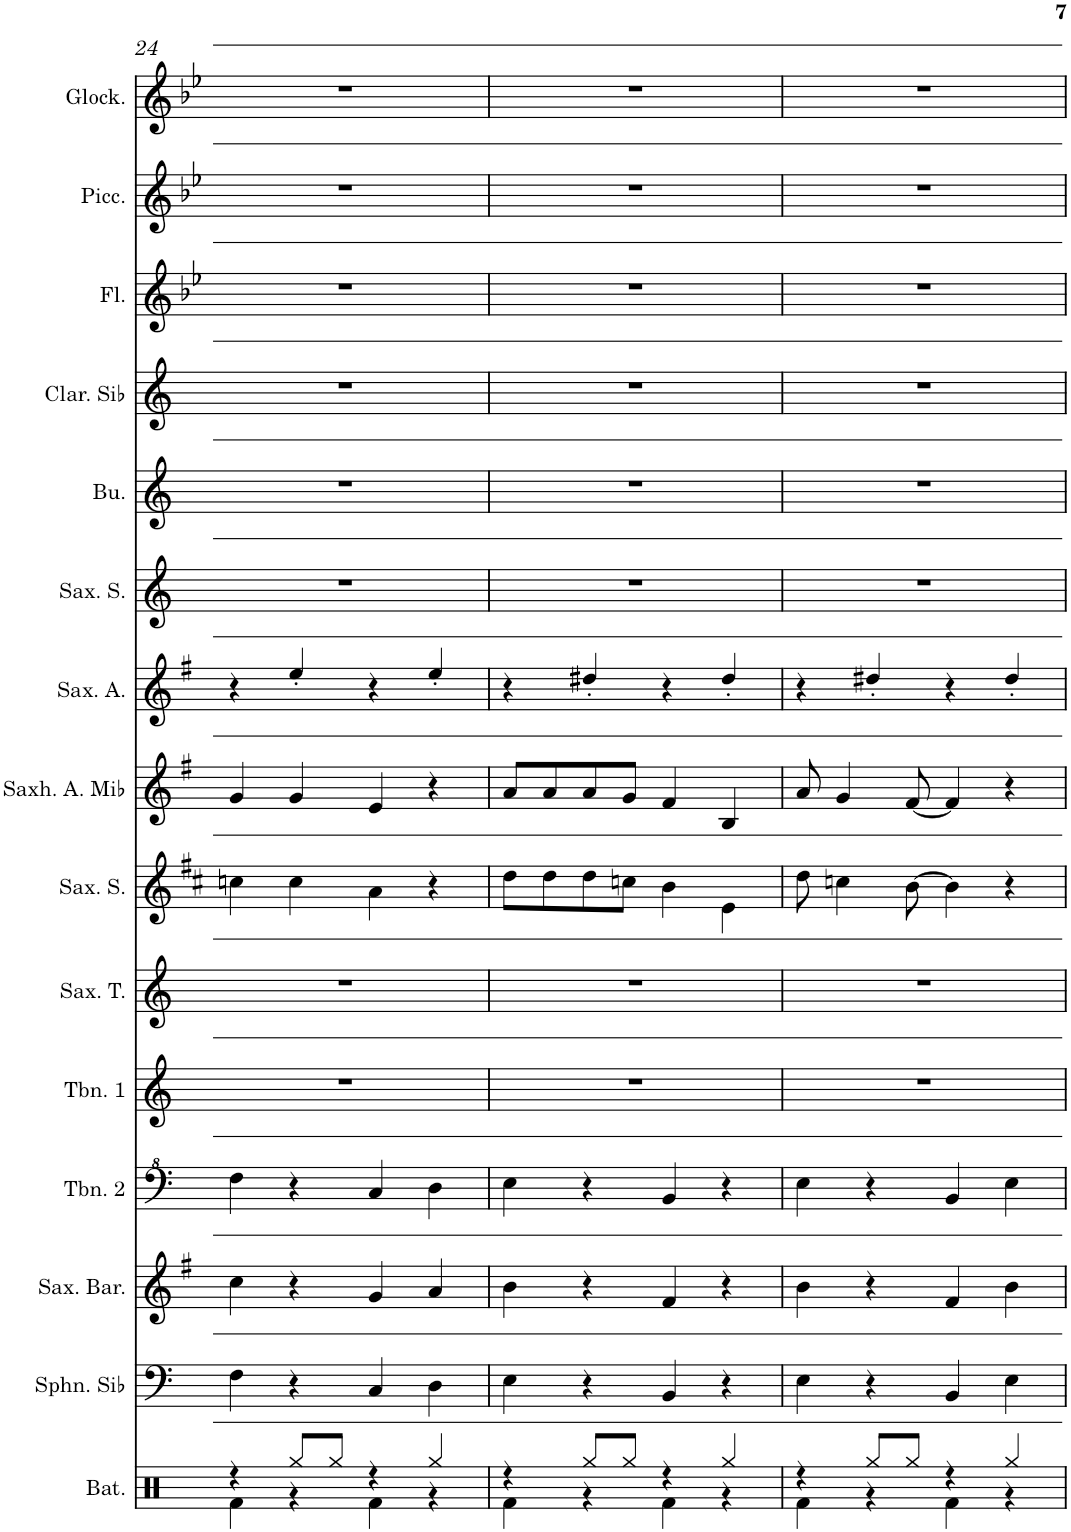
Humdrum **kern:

**kern	**kern	**kern	**kern	**kern	**kern	**kern	**kern	**kern	**kern	**kern	**kern	**kern	**kern	**kern
*part15	*part14	*part13	*part12	*part11	*part10	*part9	*part8	*part7	*part6	*part5	*part4	*part3	*part2	*part1
*staff15	*staff14	*staff13	*staff12	*staff11	*staff10	*staff9	*staff8	*staff7	*staff6	*staff5	*staff4	*staff3	*staff2	*staff1
*I"Batterie	*I"Sousaphone en Sib	*I"Saxophone Baryton	*I"Trombone 2	*I"Trombone 1	*I"Saxophone Ténor	*I"Saxophone soprano	*I"Saxhorn Alto en Mib	*I"Saxophone Alto	*I"Saxophone Soprano	*I"Bugle	*I"Clarinette en Sib	*I"Flûte	*I"Piccolo	*I"Glockenspiel
*I'Bat.	*I'Sphn. Sib	*I'Sax. Bar.	*I'Tbn. 2	*I'Tbn. 1	*I'Sax. T.	*I'Sax. S.	*I'Saxh. A. Mib	*I'Sax. A.	*I'Sax. S.	*I'Bu.	*I'Clar. Sib	*I'Fl.	*I'Picc.	*I'Glock.
!!LO:PB:g=z
*clefX	*clefF4	*clefG2	*clefF^4	*clefG2	*clefG2	*clefG2	*clefG2	*clefG2	*clefG2	*clefG2	*clefG2	*clefG2	*clefG2	*clefG2
*	*Trd8c14	*Trd12c21	*Trd8c14	*Trd8c14	*Trd8c14	*Trd1c2	*Trd5c9	*Trd5c9	*Trd1c2	*Trd1c2	*Trd1c2	*	*Trd-7c-12	*Trd-14c-24
*k[]	*k[]	*k[f#]	*k[]	*k[]	*k[]	*k[f#c#]	*k[f#]	*k[f#]	*k[]	*k[]	*k[]	*k[b-e-]	*k[b-e-]	*k[b-e-]
*M2/2	*M2/2	*M2/2	*M2/2	*M2/2	*M2/2	*M2/2	*M2/2	*M2/2	*M2/2	*M2/2	*M2/2	*M2/2	*M2/2	*M2/2
*met(c|)	*met(c|)	*met(c|)	*met(c|)	*met(c|)	*met(c|)	*met(c|)	*met(c|)	*met(c|)	*met(c|)	*met(c|)	*met(c|)	*met(c|)	*met(c|)	*met(c|)
=24	=24	=24	=24	=24	=24	=24	=24	=24	=24	=24	=24	=24	=24	=24
*^	*	*	*	*	*	*	*	*	*	*	*	*	*	*
4r	4Rf\	4F\	4cc\	4f\	1r	1r	4ccn\	4g/	4r	1r	1r	1r	1r	1r	1r
8Rgg/L	4r	4r	4r	4r	.	.	4cc\	4g/	4ee'/	.	.	.	.	.	.
8Rgg/J	.	.	.	.	.	.	.	.	.	.	.	.	.	.	.
4r	4Rf\	4C/	4g/	4c/	.	.	4a\	4e/	4r	.	.	.	.	.	.
4Rgg/	4r	4D\	4a/	4d\	.	.	4r	4r	4ee'/	.	.	.	.	.	.
=25	=25	=25	=25	=25	=25	=25	=25	=25	=25	=25	=25	=25	=25	=25	=25
4r	4Rf\	4E\	4b\	4e\	1r	1r	8dd\L	8a/L	4r	1r	1r	1r	1r	1r	1r
.	.	.	.	.	.	.	8dd\	8a/	.	.	.	.	.	.	.
8Rgg/L	4r	4r	4r	4r	.	.	8dd\	8a/	4dd#X'/	.	.	.	.	.	.
8Rgg/J	.	.	.	.	.	.	8ccn\J	8g/J	.	.	.	.	.	.	.
4r	4Rf\	4BB/	4f#/	4B/	.	.	4b\	4f#/	4r	.	.	.	.	.	.
4Rgg/	4r	4r	4r	4r	.	.	4e\	4B/	4dd#'/	.	.	.	.	.	.
=26	=26	=26	=26	=26	=26	=26	=26	=26	=26	=26	=26	=26	=26	=26	=26
4r	4Rf\	4E\	4b\	4e\	1r	1r	8dd\	8a/	4r	1r	1r	1r	1r	1r	1r
.	.	.	.	.	.	.	4ccn\	4g/	.	.	.	.	.	.	.
8Rgg/L	4r	4r	4r	4r	.	.	.	.	4dd#X'/	.	.	.	.	.	.
8Rgg/J	.	.	.	.	.	.	[8b\	[8f#/	.	.	.	.	.	.	.
4r	4Rf\	4BB/	4f#/	4B/	.	.	4b\]	4f#/]	4r	.	.	.	.	.	.
4Rgg/	4r	4E\	4b\	4e\	.	.	4r	4r	4dd#'/	.	.	.	.	.	.
*v	*v	*	*	*	*	*	*	*	*	*	*	*	*	*	*
=	=	=	=	=	=	=	=	=	=	=	=	=	=	=
*-	*-	*-	*-	*-	*-	*-	*-	*-	*-	*-	*-	*-	*-	*-
